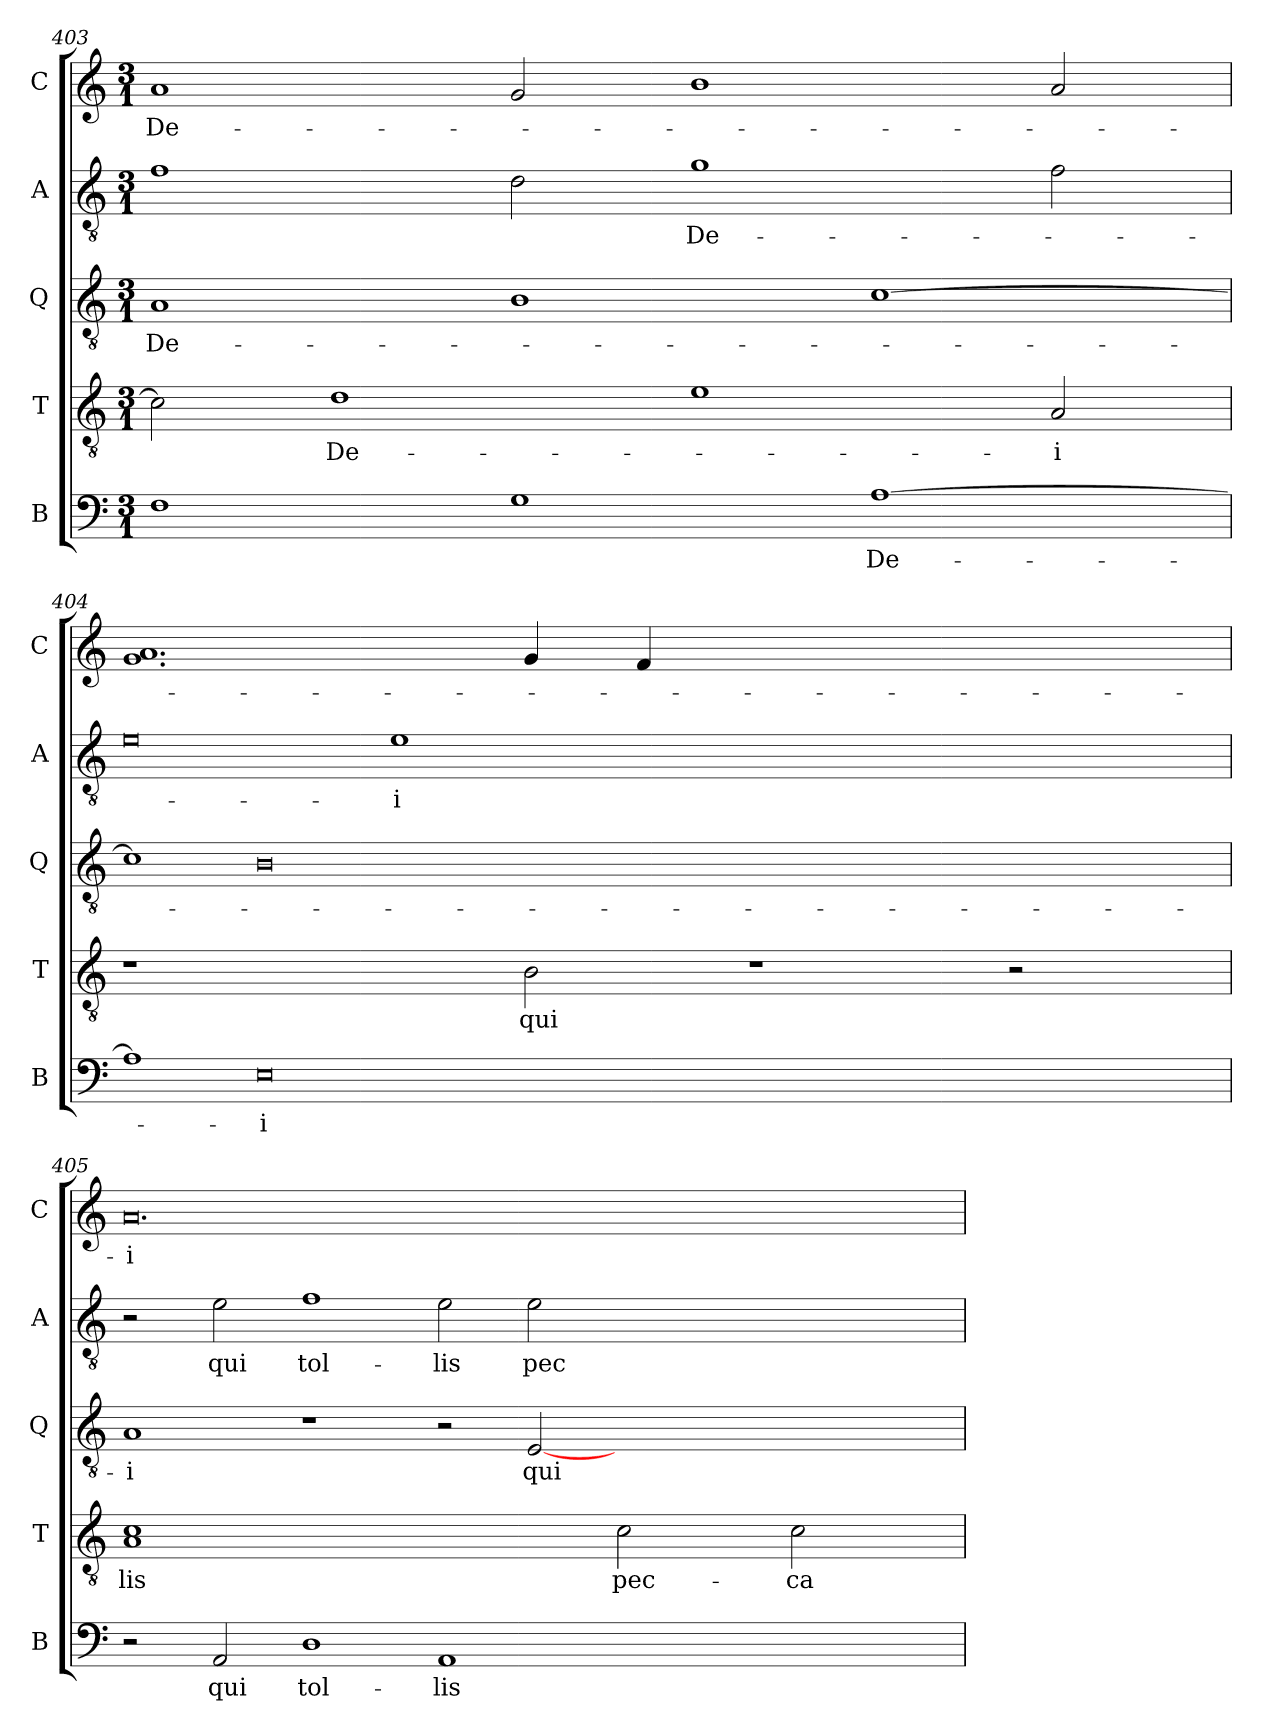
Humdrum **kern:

**kern	**text	**kern	**text	**kern	**text	**kern	**text	**kern	**text
*part5	*part5	*part4	*part4	*part3	*part3	*part2	*part2	*part1	*part1
*staff5	*staff5	*staff4	*staff4	*staff3	*staff3	*staff2	*staff2	*staff1	*staff1
*I"B	*	*I"T	*	*I"Q	*	*I"A	*	*I"C	*
*I'B	*	*I'T	*	*I'Q	*	*I'A	*	*I'C	*
*clefF4	*	*clefGv2	*	*clefGv2	*	*clefGv2	*	*clefG2	*
*M3/1	*	*M3/1	*	*M3/1	*	*M3/1	*	*M3/1	*
=403	=403	=403	=403	=403	=403	=403	=403	=403	=403
!	!	!	!	!	!LO:LY:b:cj	!	!	!	!LO:LY:b:cj
1F	.	2c\]	.	1A	De-	1f	.	1a	De-
!	!	!	!LO:LY:b:cj	!	!	!	!	!	!
.	.	1d	De-	.	.	.	.	.	.
1G	.	.	.	1B	.	2d\	.	2g/	.
!	!	!	!	!	!	!	!LO:LY:b:cj	!	!
.	.	1e	.	.	.	1g	De-	1b	.
!	!LO:LY:b:cj	!	!	!	!	!	!	!	!
[>1A	De-	.	.	[>1c	.	.	.	.	.
!	!	!	!LO:LY:b:cj	!	!	!	!	!	!
.	.	2A/	-i	.	.	2f\	.	2a/	.
=404	=404	=404	=404	=404	=404	=404	=404	=404	=404
!	!	!LO:N:vis=1	!	!	!	!	!	!LO:N:vis=1.	!
1A]	.	0.r	.	1c]	.	0e	.	0.a 0.g	.
!	!LO:LY:b:rj	!	!	!	!	!	!	!	!
0E	-i	.	.	0B	.	.	.	.	.
!	!	!	!	!	!	!	!LO:LY:b:rj	!	!
.	.	.	.	.	.	1e	-i	.	.
!	!	!LO:N:vis=2	!LO:LY:b:cj	!	!	!	!	!LO:N:vis=4	!
00.ryy	.	1.B\	qui	00.ryy	.	00.ryy	.	2.g/	.
!	!	!	!	!	!	!	!	!LO:N:vis=4	!
.	.	.	.	.	.	.	.	2.f/	.
!	!	!LO:N:vis=1	!	!	!	!	!	!	!
.	.	0.r	.	.	.	.	.	00ryy	.
!	!	!LO:N:vis=2	!	!	!	!	!	!	!
.	.	1.r	.	.	.	.	.	.	.
.	.	.	.	.	.	.	.	2ryy	.
=405	=405	=405	=405	=405	=405	=405	=405	=405	=405
!	!	!LO:N:vis=1	!LO:LY:b:cj	!	!LO:LY:b:rj	!	!	!	!LO:LY:b:rj
2r	.	0.c 0.A	-lis	1A	-i	2r	.	0.a	-i
!	!LO:LY:b:cj	!	!	!	!	!	!LO:LY:b:cj	!	!
2AA/	qui	.	.	.	.	2e\	qui	.	.
!	!LO:LY:b:cj	!	!	!	!	!	!LO:LY:b:cj	!	!
1D	tol-	.	.	1r	.	1f	tol-	.	.
!	!LO:LY:b:cj	!	!	!	!	!	!LO:LY:b:cj	!	!
1AA	-lis	.	.	2r	.	2e\	-lis	.	.
!	!	!	!	!	!LO:LY:b:cj	!	!LO:LY:b:cj	!	!
.	.	.	.	[>2E/	qui	2e\	pec-	.	.
!	!	!LO:N:vis=2	!LO:LY:b:cj	!	!	!	!	!	!
0.ryy	.	1.c\	pec-	0.ryy	.	0.ryy	.	0.ryy	.
!	!	!LO:N:vis=2	!LO:LY:b:cj	!	!	!	!	!	!
.	.	1.c\	-ca-	.	.	.	.	.	.
=	=	=	=	=	=	=	=	=	=
*-	*-	*-	*-	*-	*-	*-	*-	*-	*-
